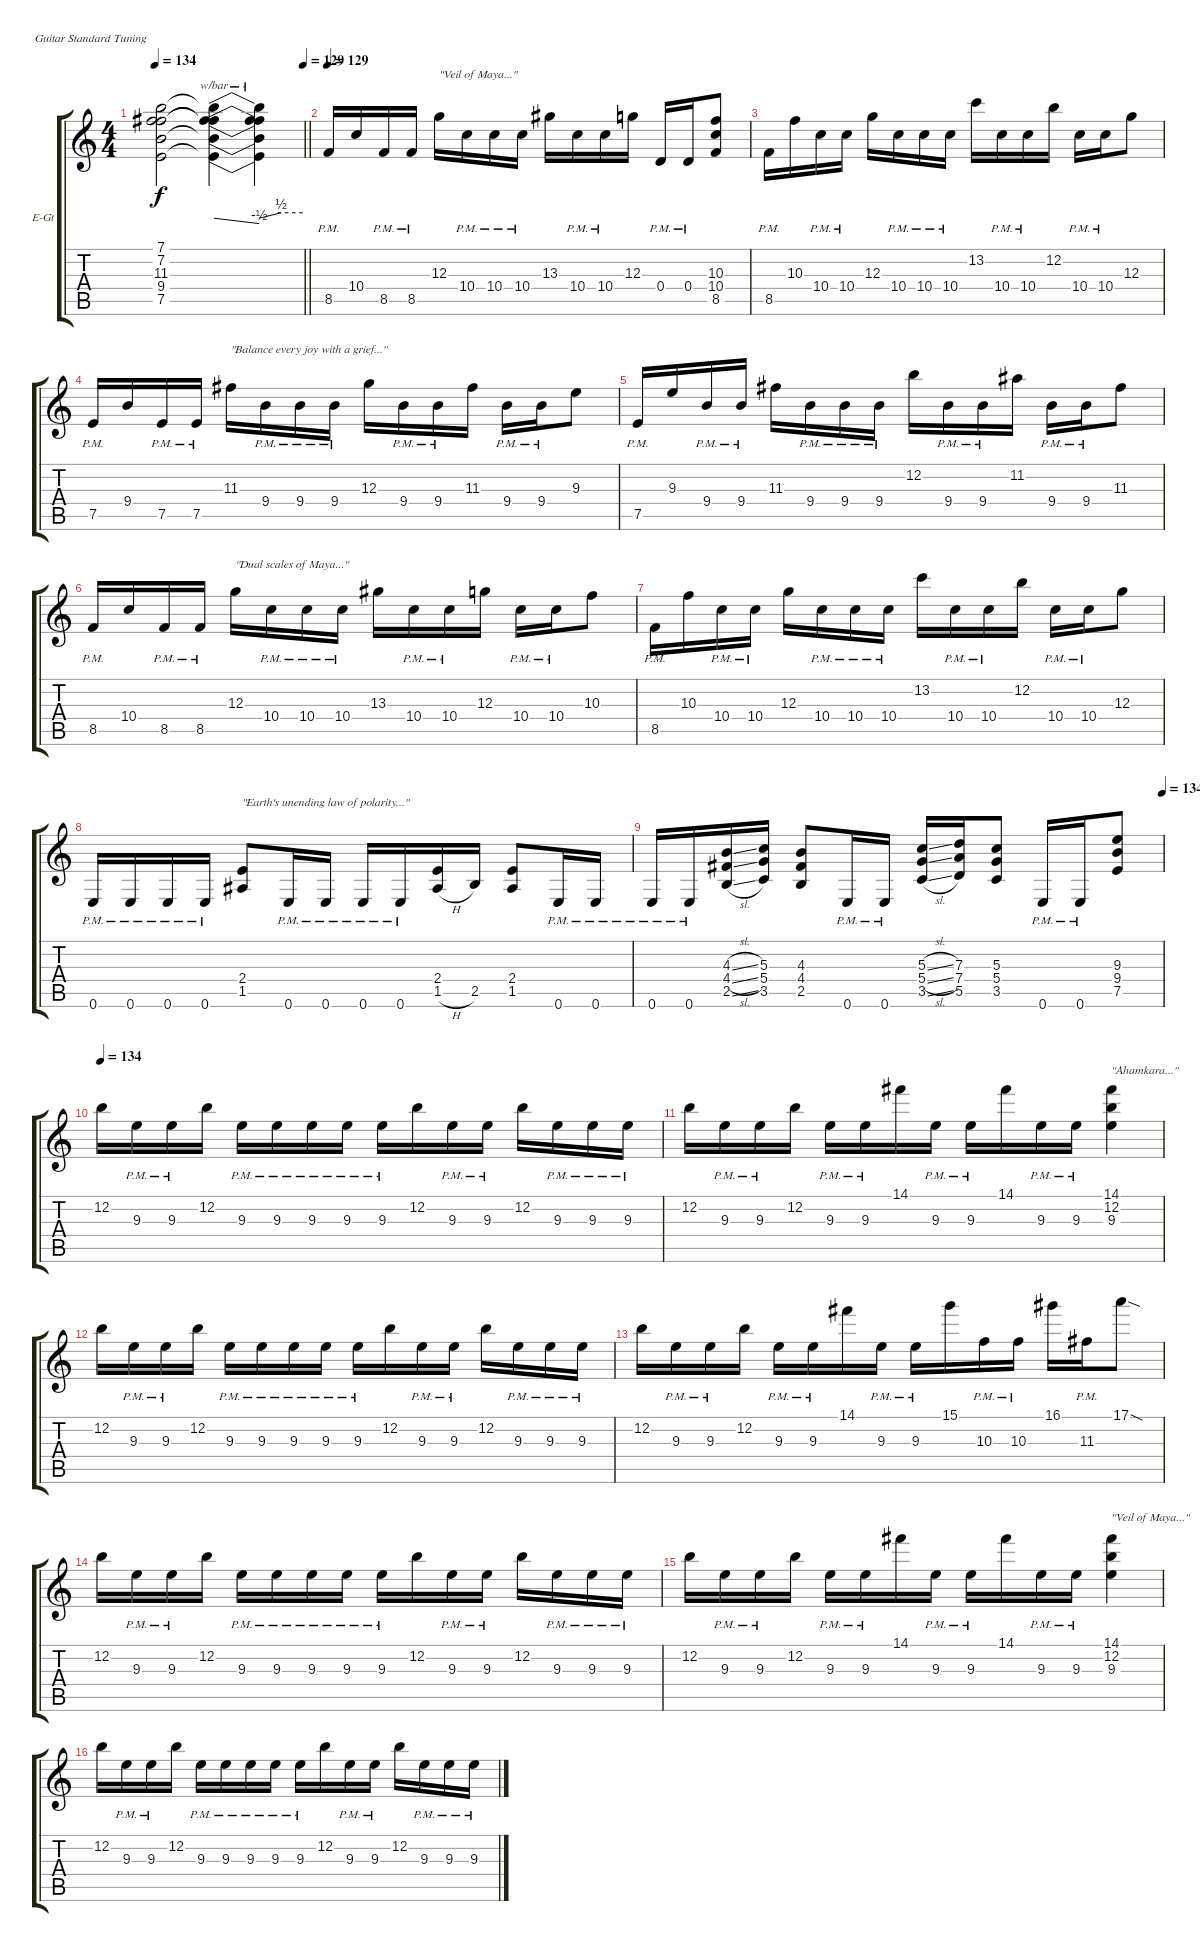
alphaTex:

\bracketExtendMode groupsimilarinstruments
\firstSystemTrackNameOrientation horizontal
\otherSystemsTrackNameOrientation horizontal
\track ("Gtr. II - Jason Gobel (Distortion)" "E-Gt") {instrument distortionguitar}
\staff {score tabs}
\tuning (E4 B3 G3 D3 A2 E2)
\ts (4 4)
\tempo 134
\tempo (129 1)
\clef g2
\barLineRight lightlight
\ks c
(7.1{t} 7.2{t} 11.3{t} 9.4{t} 7.5{t}).2{dy f} (7.1{t} 7.2{t} 11.3{t} 9.4{t} 7.5{t}).4{tbe (dive default 0 0 60 -2)} (7.1{t} 7.2{t} 11.3{t} 9.4{t} 7.5{t}).4{tbe (custom default 0 0 30 2 60 2)} |
\tempo 129
8.5{pm}.16 10.4.16 8.5{pm}.16 8.5{pm}.16 12.3.16{txt "\"Veil of Maya...\""} 10.4{pm}.16 10.4{pm}.16 10.4{pm}.16 13.3.16 10.4{pm}.16 10.4{pm}.16 12.3.16 0.4{pm}.16 0.4{pm}.16 (10.3 10.4 8.5).8 |
8.5{pm}.16 10.3.16 10.4{pm}.16 10.4{pm}.16 12.3.16 10.4{pm}.16 10.4{pm}.16 10.4{pm}.16 13.2.16 10.4{pm}.16 10.4{pm}.16 12.2.16 10.4{pm}.16 10.4{pm}.16 12.3.8 |
7.5{pm}.16 9.4.16 7.5{pm}.16 7.5{pm}.16 11.3.16{txt "\"Balance every joy with a grief...\""} 9.4{pm}.16 9.4{pm}.16 9.4{pm}.16 12.3.16 9.4{pm}.16 9.4{pm}.16 11.3.16 9.4{pm}.16 9.4{pm}.16 9.3.8 |
7.5{pm}.16 9.3.16 9.4{pm}.16 9.4{pm}.16 11.3.16 9.4{pm}.16 9.4{pm}.16 9.4{pm}.16 12.2.16 9.4{pm}.16 9.4{pm}.16 11.2.16 9.4{pm}.16 9.4{pm}.16 11.3.8 |
8.5{pm}.16 10.4.16 8.5{pm}.16 8.5{pm}.16 12.3.16{txt "\"Dual scales of Maya...\""} 10.4{pm}.16 10.4{pm}.16 10.4{pm}.16 13.3.16 10.4{pm}.16 10.4{pm}.16 12.3.16 10.4{pm}.16 10.4{pm}.16 10.3.8 |
8.5{pm}.16 10.3.16 10.4{pm}.16 10.4{pm}.16 12.3.16 10.4{pm}.16 10.4{pm}.16 10.4{pm}.16 13.2.16 10.4{pm}.16 10.4{pm}.16 12.2.16 10.4{pm}.16 10.4{pm}.16 12.3.8 |
0.6{pm}.16 0.6{pm}.16 0.6{pm}.16 0.6{pm}.16 (2.4 1.5).8{txt "\"Earth's unending law of polarity...\""} 0.6{pm}.16 0.6{pm}.16 0.6{pm}.16 0.6{pm}.16 (2.4 1.5{h}).16 2.5.16 (2.4 1.5).8 0.6{pm}.16 0.6{pm}.16 |
\tempo (134 1)
0.6{pm}.16 0.6{pm}.16 (4.3{sl} 4.4{sl} 2.5{sl}).16 (5.3 5.4 3.5).16 (4.3 4.4 2.5).8 0.6{pm}.16 0.6{pm}.16 (5.3{sl} 5.4{sl} 3.5{sl}).16 (7.3 7.4 5.5).16 (5.3 5.4 3.5).8 0.6{pm}.16 0.6{pm}.16 (9.3 9.4 7.5).8 |
\tempo 134
12.2.16 9.3{pm}.16 9.3{pm}.16 12.2.16 9.3{pm}.16 9.3{pm}.16 9.3{pm}.16 9.3{pm}.16 9.3{pm}.16 12.2.16 9.3{pm}.16 9.3{pm}.16 12.2.16 9.3{pm}.16 9.3{pm}.16 9.3{pm}.16 |
12.2.16 9.3{pm}.16 9.3{pm}.16 12.2.16 9.3{pm}.16 9.3{pm}.16 14.1.16 9.3{pm}.16 9.3{pm}.16 14.1.16 9.3{pm}.16 9.3{pm}.16 (14.1 12.2 9.3).4{txt "\"Ahamkara...\""} |
12.2.16 9.3{pm}.16 9.3{pm}.16 12.2.16 9.3{pm}.16 9.3{pm}.16 9.3{pm}.16 9.3{pm}.16 9.3{pm}.16 12.2.16 9.3{pm}.16 9.3{pm}.16 12.2.16 9.3{pm}.16 9.3{pm}.16 9.3{pm}.16 |
12.2.16 9.3{pm}.16 9.3{pm}.16 12.2.16 9.3{pm}.16 9.3{pm}.16 14.1.16 9.3{pm}.16 9.3{pm}.16 15.1.16 10.3{pm}.16 10.3{pm}.16 16.1.16 11.3{pm}.16 17.1{sod}.8 |
12.2.16 9.3{pm}.16 9.3{pm}.16 12.2.16 9.3{pm}.16 9.3{pm}.16 9.3{pm}.16 9.3{pm}.16 9.3{pm}.16 12.2.16 9.3{pm}.16 9.3{pm}.16 12.2.16 9.3{pm}.16 9.3{pm}.16 9.3{pm}.16 |
12.2.16 9.3{pm}.16 9.3{pm}.16 12.2.16 9.3{pm}.16 9.3{pm}.16 14.1.16 9.3{pm}.16 9.3{pm}.16 14.1.16 9.3{pm}.16 9.3{pm}.16 (14.1 12.2 9.3).4{txt "\"Veil of Maya...\""} |
12.2.16 9.3{pm}.16 9.3{pm}.16 12.2.16 9.3{pm}.16 9.3{pm}.16 9.3{pm}.16 9.3{pm}.16 9.3{pm}.16 12.2.16 9.3{pm}.16 9.3{pm}.16 12.2.16 9.3{pm}.16 9.3{pm}.16 9.3{pm}.16
